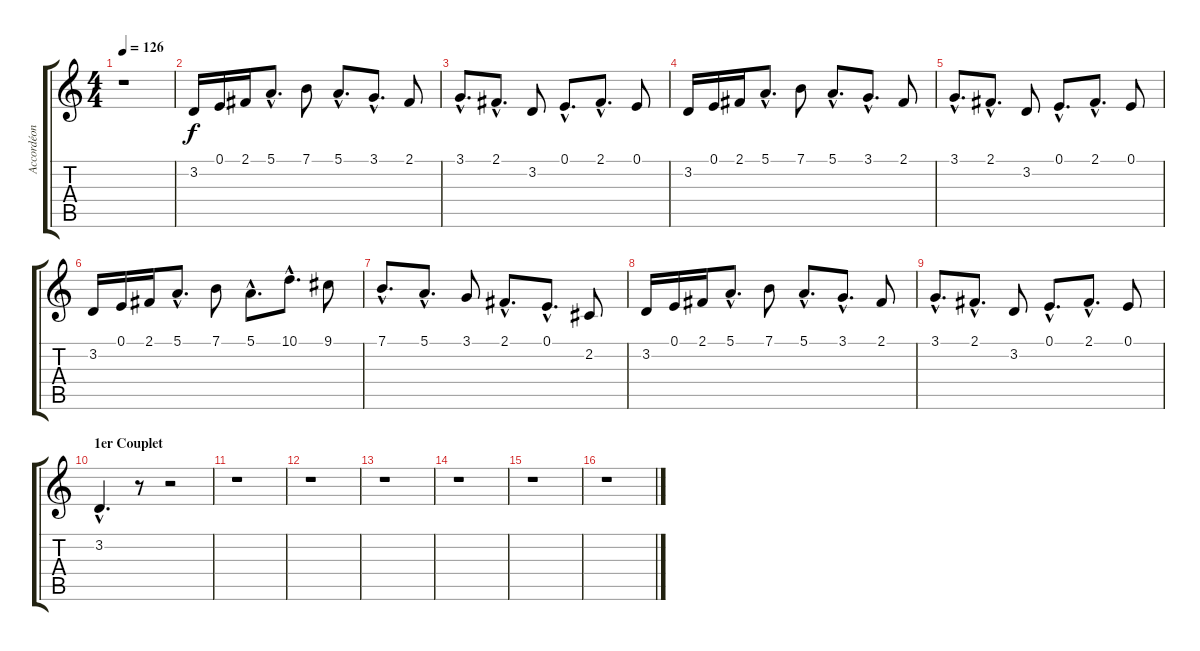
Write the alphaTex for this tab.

\track ("Accordéon lead" "Accordéon ") {instrument accordion}
\staff {score tabs}
\tuning (E4 B3 G3 D3 A2 E2) {hide}
\ts (4 4)
\tempo 126
\clef g2
\ks c
r.1{dy f instrument accordion} |
3.2.16 0.1.16 2.1.16 5.1{hac}.8{d} 7.1.8 5.1{hac}.8{d} 3.1{hac}.8{d} 2.1.8 |
3.1{hac}.8{d} 2.1{hac}.8{d} 3.2.8 0.1{hac}.8{d} 2.1{hac}.8{d} 0.1.8 |
3.2.16 0.1.16 2.1.16 5.1{hac}.8{d} 7.1.8 5.1{hac}.8{d} 3.1{hac}.8{d} 2.1.8 |
3.1{hac}.8{d} 2.1{hac}.8{d} 3.2.8 0.1{hac}.8{d} 2.1{hac}.8{d} 0.1.8 |
3.2.16 0.1.16 2.1.16 5.1{hac}.8{d} 7.1.8 5.1{hac}.8{d} 10.1{hac}.8{d} 9.1.8 |
7.1{hac}.8{d} 5.1{hac}.8{d} 3.1.8 2.1{hac}.8{d} 0.1{hac}.8{d} 2.2.8 |
3.2.16 0.1.16 2.1.16 5.1{hac}.8{d} 7.1.8 5.1{hac}.8{d} 3.1{hac}.8{d} 2.1.8 |
3.1{hac}.8{d} 2.1{hac}.8{d} 3.2.8 0.1{hac}.8{d} 2.1{hac}.8{d} 0.1.8 |
\section ("" "1er Couplet")
3.2{hac}.4{d} r.8 r.2 |
r.1 |
r.1 |
r.1 |
r.1 |
r.1 |
r.1
